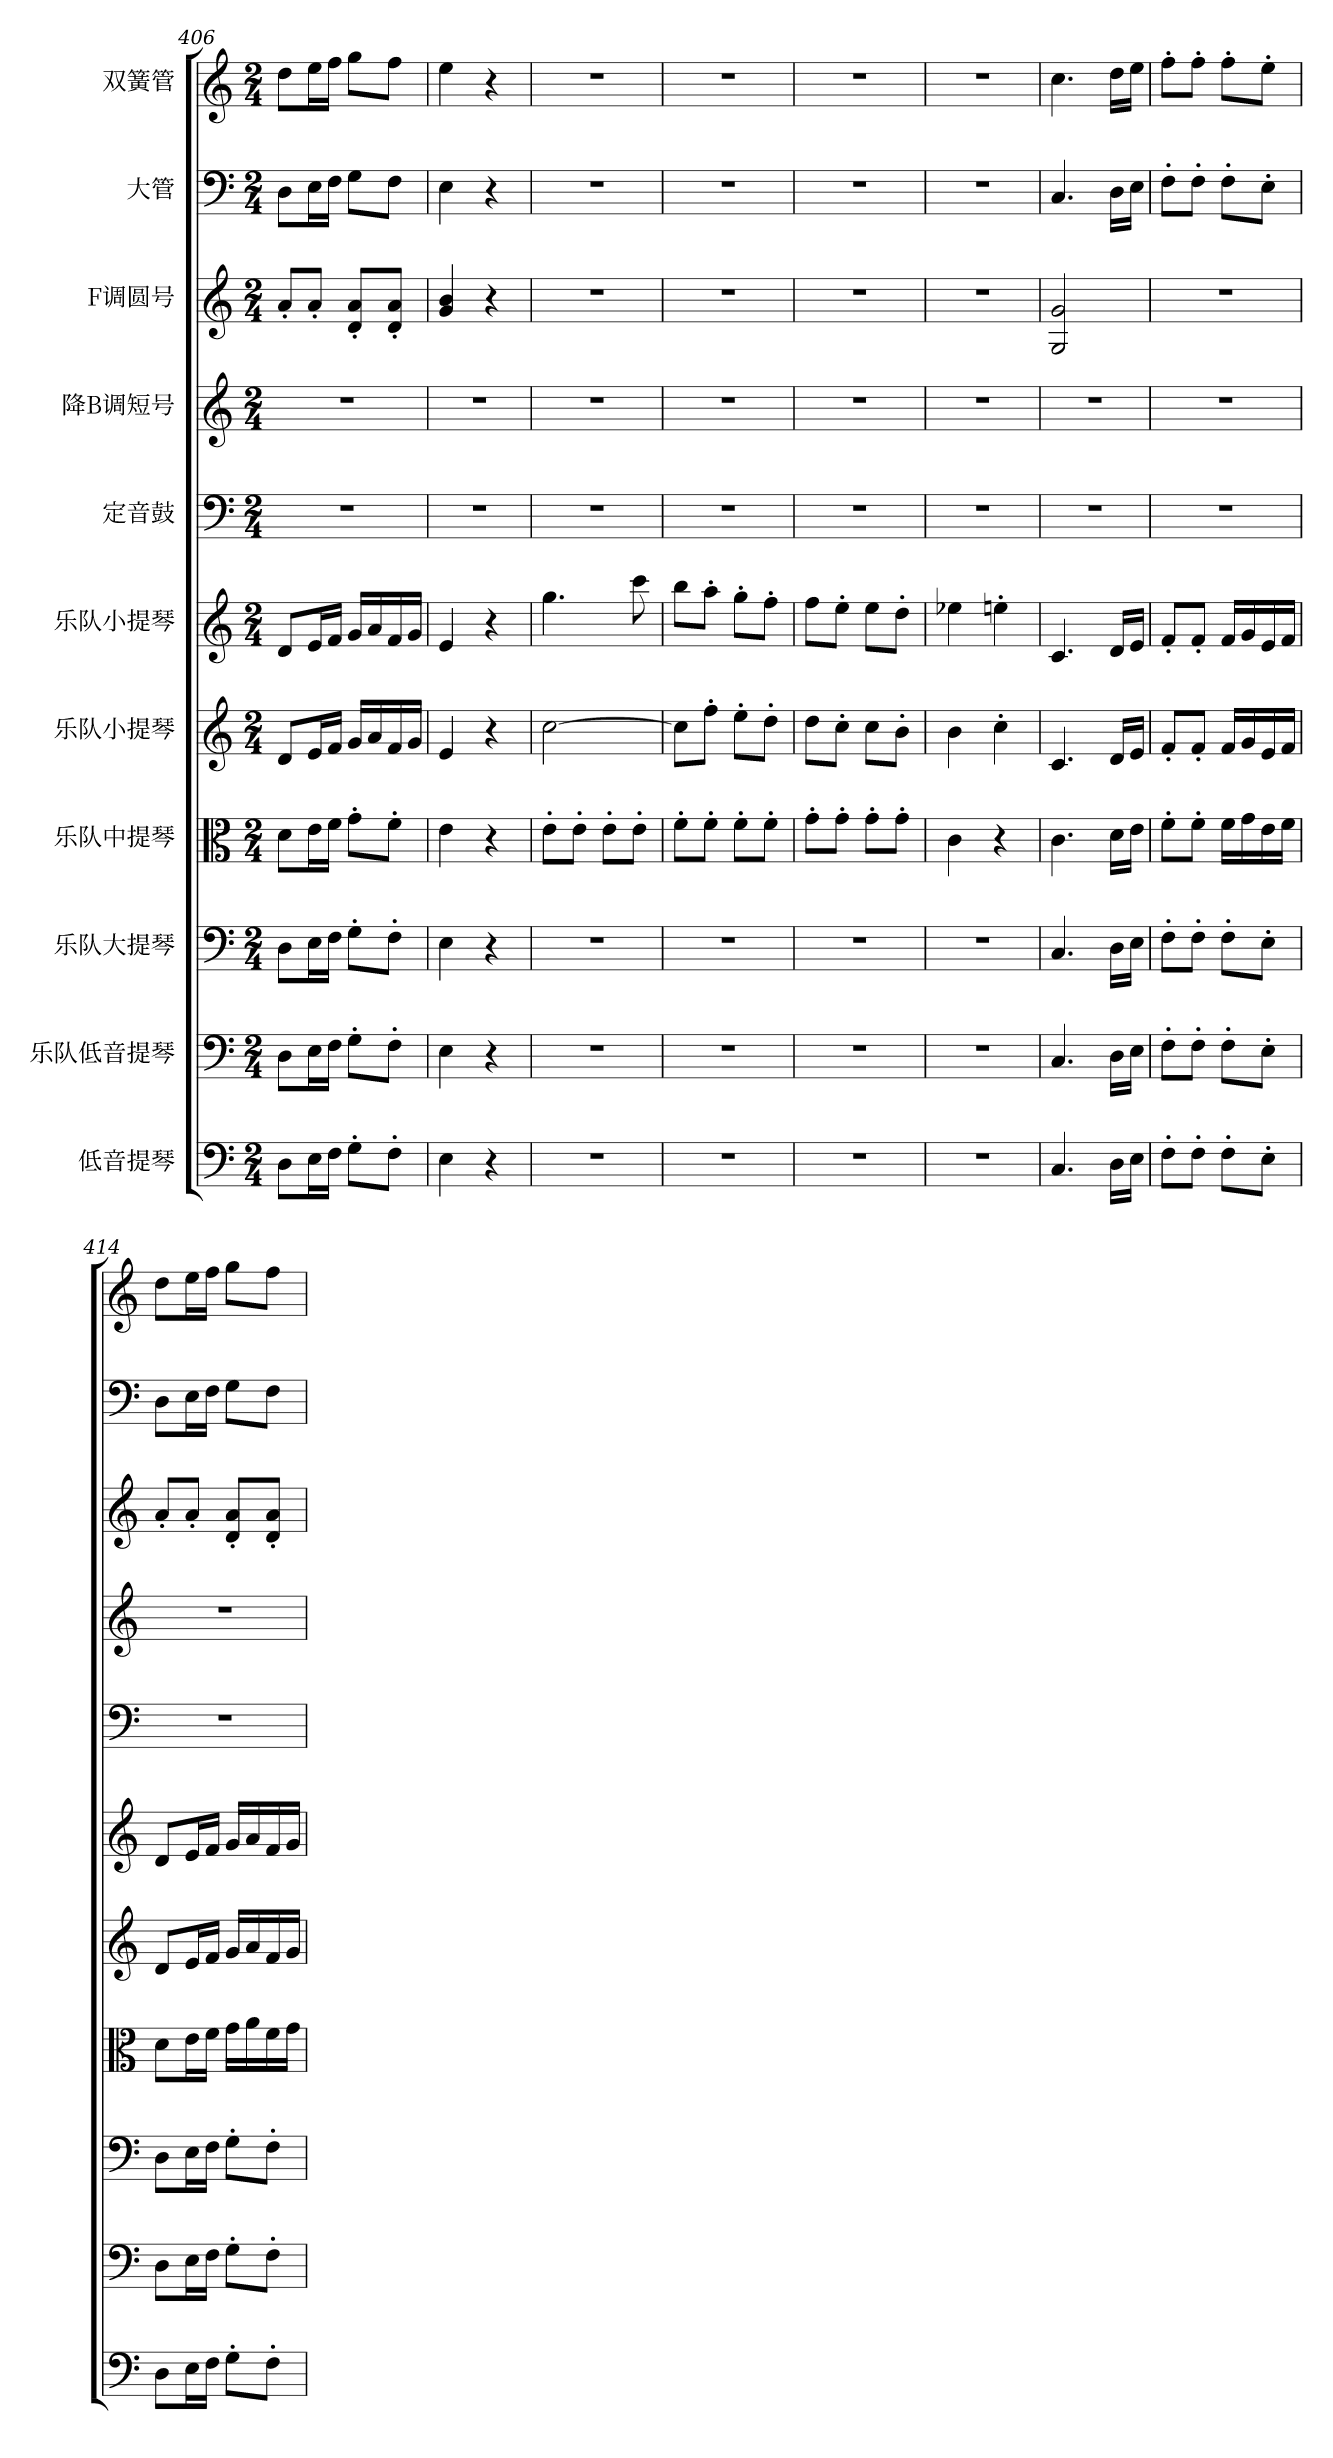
**kern	**kern	**kern	**kern	**kern	**kern	**kern	**kern	**kern	**kern	**kern
*part11	*part10	*part9	*part8	*part7	*part6	*part5	*part4	*part3	*part2	*part1
*staff11	*staff10	*staff9	*staff8	*staff7	*staff6	*staff5	*staff4	*staff3	*staff2	*staff1
*I"低音提琴	*I"乐队低音提琴	*I"乐队大提琴	*I"乐队中提琴	*I"乐队小提琴	*I"乐队小提琴	*I"定音鼓	*I"降B调短号	*I"F调圆号	*I"大管	*I"双簧管
*clefF4	*clefF4	*clefF4	*clefC3	*clefG2	*clefG2	*clefF4	*clefG2	*clefG2	*clefF4	*clefG2
*ITrd7c12	*ITrd7c12	*	*	*	*	*	*ITrd1c2	*ITrd4c7	*	*
*k[]	*k[]	*k[]	*k[]	*k[]	*k[]	*k[]	*k[b-e-]	*k[b-]	*k[]	*k[]
*M2/4	*M2/4	*M2/4	*M2/4	*M2/4	*M2/4	*M2/4	*M2/4	*M2/4	*M2/4	*M2/4
=406	=406	=406	=406	=406	=406	=406	=406	=406	=406	=406
8DD\L	8DD\L	8D\L	8d\L	8d/L	8d/L	2r	2r	8d'/L	8D\L	8dd\L
16EE\L	16EE\L	16E\L	16e\L	16e/L	16e/L	.	.	8d'/J	16E\L	16ee\L
16FF\JJ	16FF\JJ	16F\JJ	16f\JJ	16f/JJ	16f/JJ	.	.	.	16F\JJ	16ff\JJ
8GG'\L	8GG'\L	8G'\L	8g'\L	16g/LL	16g/LL	.	.	8G/' 8d/'L	8G\L	8gg\L
.	.	.	.	16a/	16a/	.	.	.	.	.
8FF'\J	8FF'\J	8F'\J	8f'\J	16f/	16f/	.	.	8G/' 8d/'J	8F\J	8ff\J
.	.	.	.	16g/JJ	16g/JJ	.	.	.	.	.
=407	=407	=407	=407	=407	=407	=407	=407	=407	=407	=407
4EE\	4EE\	4E\	4e\	4e/	4e/	2r	2r	4c/ 4e/	4E\	4ee\
4r	4r	4r	4r	4r	4r	.	.	4r	4r	4r
!!LO:PB:g=z
=408	=408	=408	=408	=408	=408	=408	=408	=408	=408	=408
2r	2r	2r	8e'\L	[2cc\	4.gg\	2r	2r	2r	2r	2r
.	.	.	8e'\J	.	.	.	.	.	.	.
.	.	.	8e'\L	.	.	.	.	.	.	.
.	.	.	8e'\J	.	8ccc\	.	.	.	.	.
=409	=409	=409	=409	=409	=409	=409	=409	=409	=409	=409
2r	2r	2r	8f'\L	8cc\L]	8bb\L	2r	2r	2r	2r	2r
.	.	.	8f'\J	8ff'\J	8aa'\J	.	.	.	.	.
.	.	.	8f'\L	8ee'\L	8gg'\L	.	.	.	.	.
.	.	.	8f'\J	8dd'\J	8ff'\J	.	.	.	.	.
=410	=410	=410	=410	=410	=410	=410	=410	=410	=410	=410
2r	2r	2r	8g'\L	8dd\L	8ff\L	2r	2r	2r	2r	2r
.	.	.	8g'\J	8cc'\J	8ee'\J	.	.	.	.	.
.	.	.	8g'\L	8cc\L	8ee\L	.	.	.	.	.
.	.	.	8g'\J	8b'\J	8dd'\J	.	.	.	.	.
=411	=411	=411	=411	=411	=411	=411	=411	=411	=411	=411
2r	2r	2r	4c\	4b\	4ee-X\	2r	2r	2r	2r	2r
.	.	.	4r	4cc'\	4een'\	.	.	.	.	.
=412	=412	=412	=412	=412	=412	=412	=412	=412	=412	=412
4.CC/	4.CC/	4.C/	4.c\	4.c/	4.c/	2r	2r	2C/ 2c/	4.C/	4.cc\
16DD\LL	16DD\LL	16D\LL	16d\LL	16d/LL	16d/LL	.	.	.	16D\LL	16dd\LL
16EE\JJ	16EE\JJ	16E\JJ	16e\JJ	16e/JJ	16e/JJ	.	.	.	16E\JJ	16ee\JJ
=413	=413	=413	=413	=413	=413	=413	=413	=413	=413	=413
8FF'\L	8FF'\L	8F'\L	8f'\L	8f'/L	8f'/L	2r	2r	2r	8F'\L	8ff'\L
8FF'\J	8FF'\J	8F'\J	8f'\J	8f'/J	8f'/J	.	.	.	8F'\J	8ff'\J
8FF'\L	8FF'\L	8F'\L	16f\LL	16f/LL	16f/LL	.	.	.	8F'\L	8ff'\L
.	.	.	16g\	16g/	16g/	.	.	.	.	.
8EE'\J	8EE'\J	8E'\J	16e\	16e/	16e/	.	.	.	8E'\J	8ee'\J
.	.	.	16f\JJ	16f/JJ	16f/JJ	.	.	.	.	.
=414	=414	=414	=414	=414	=414	=414	=414	=414	=414	=414
8DD\L	8DD\L	8D\L	8d\L	8d/L	8d/L	2r	2r	8d'/L	8D\L	8dd\L
16EE\L	16EE\L	16E\L	16e\L	16e/L	16e/L	.	.	8d'/J	16E\L	16ee\L
16FF\JJ	16FF\JJ	16F\JJ	16f\JJ	16f/JJ	16f/JJ	.	.	.	16F\JJ	16ff\JJ
8GG'\L	8GG'\L	8G'\L	16g\LL	16g/LL	16g/LL	.	.	8G/' 8d/'L	8G\L	8gg\L
.	.	.	16a\	16a/	16a/	.	.	.	.	.
8FF'\J	8FF'\J	8F'\J	16f\	16f/	16f/	.	.	8G/' 8d/'J	8F\J	8ff\J
.	.	.	16g\JJ	16g/JJ	16g/JJ	.	.	.	.	.
=	=	=	=	=	=	=	=	=	=	=
*-	*-	*-	*-	*-	*-	*-	*-	*-	*-	*-
